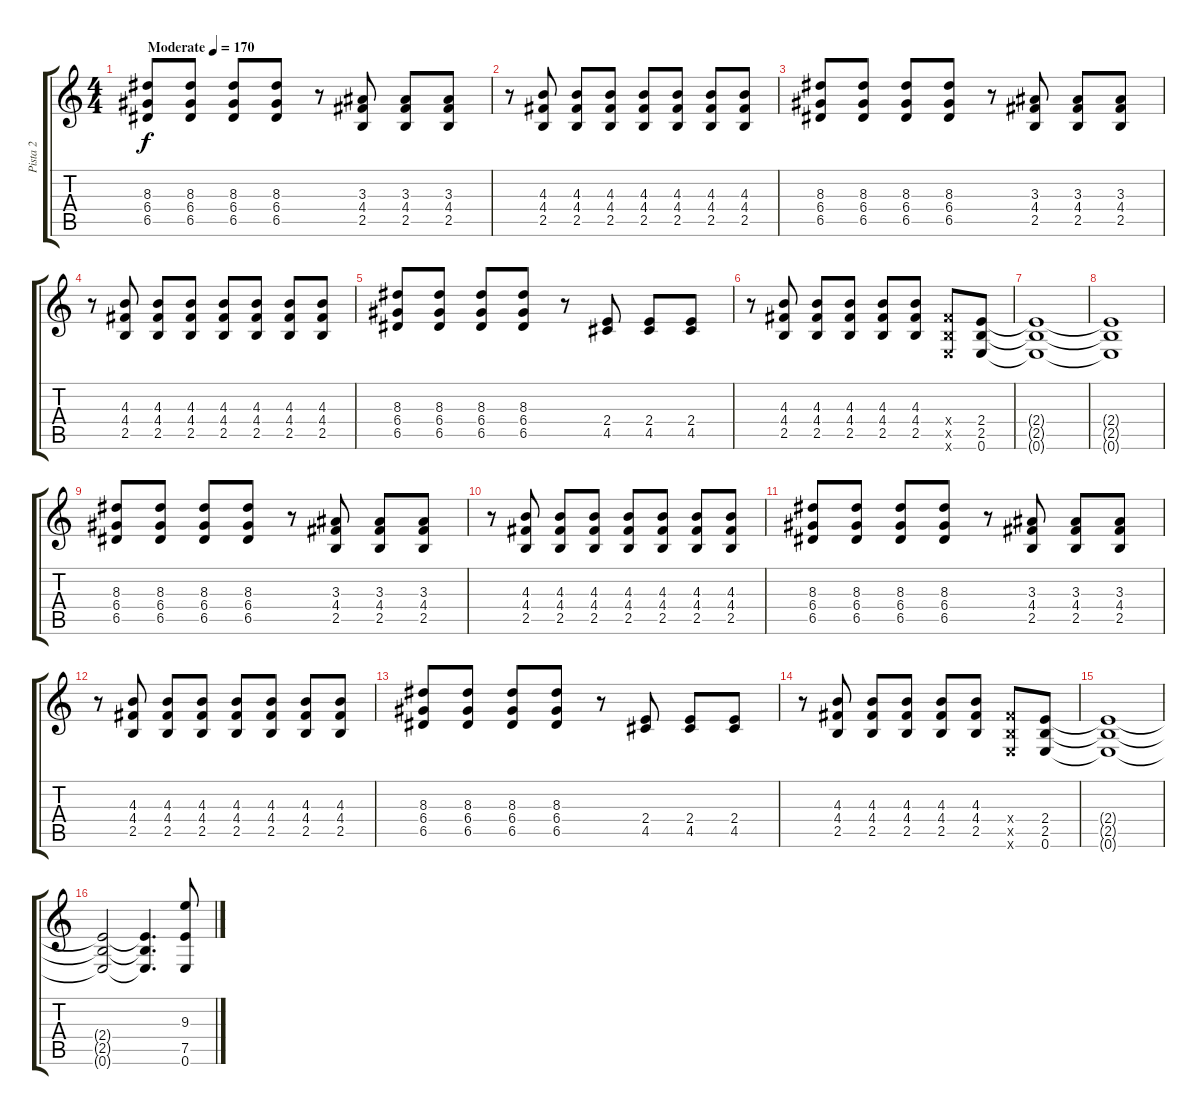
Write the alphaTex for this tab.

\track ("Pista 2" "Pista 2") {instrument distortionguitar}
\staff {score tabs}
\tuning (E4 B3 G3 D3 A2 E2) {hide}
\ts (4 4)
\tempo (170 "Moderate")
\clef g2
\ks c
(8.3 6.4 6.5).8{dy f instrument distortionguitar} (8.3 6.4 6.5).8 (8.3 6.4 6.5).8 (8.3 6.4 6.5).8 r.8 (3.3 4.4 2.5).8 (3.3 4.4 2.5).8 (3.3 4.4 2.5).8 |
r.8 (4.3 4.4 2.5).8 (4.3 4.4 2.5).8 (4.3 4.4 2.5).8 (4.3 4.4 2.5).8 (4.3 4.4 2.5).8 (4.3 4.4 2.5).8 (4.3 4.4 2.5).8 |
(8.3 6.4 6.5).8 (8.3 6.4 6.5).8 (8.3 6.4 6.5).8 (8.3 6.4 6.5).8 r.8 (3.3 4.4 2.5).8 (3.3 4.4 2.5).8 (3.3 4.4 2.5).8 |
r.8 (4.3 4.4 2.5).8 (4.3 4.4 2.5).8 (4.3 4.4 2.5).8 (4.3 4.4 2.5).8 (4.3 4.4 2.5).8 (4.3 4.4 2.5).8 (4.3 4.4 2.5).8 |
(8.3 6.4 6.5).8 (8.3 6.4 6.5).8 (8.3 6.4 6.5).8 (8.3 6.4 6.5).8 r.8 (2.4 4.5).8 (2.4 4.5).8 (2.4 4.5).8 |
r.8 (4.3 4.4 2.5).8 (4.3 4.4 2.5).8 (4.3 4.4 2.5).8 (4.3 4.4 2.5).8 (4.3 4.4 2.5).8 (4.4{x} 2.5{x} 0.6{x}).8 (2.4 2.5 0.6).8 |
(2.4{t} 2.5{t} 0.6{t}).1 |
(2.4{t} 2.5{t} 0.6{t}).1 |
(8.3 6.4 6.5).8 (8.3 6.4 6.5).8 (8.3 6.4 6.5).8 (8.3 6.4 6.5).8 r.8 (3.3 4.4 2.5).8 (3.3 4.4 2.5).8 (3.3 4.4 2.5).8 |
r.8 (4.3 4.4 2.5).8 (4.3 4.4 2.5).8 (4.3 4.4 2.5).8 (4.3 4.4 2.5).8 (4.3 4.4 2.5).8 (4.3 4.4 2.5).8 (4.3 4.4 2.5).8 |
(8.3 6.4 6.5).8 (8.3 6.4 6.5).8 (8.3 6.4 6.5).8 (8.3 6.4 6.5).8 r.8 (3.3 4.4 2.5).8 (3.3 4.4 2.5).8 (3.3 4.4 2.5).8 |
r.8 (4.3 4.4 2.5).8 (4.3 4.4 2.5).8 (4.3 4.4 2.5).8 (4.3 4.4 2.5).8 (4.3 4.4 2.5).8 (4.3 4.4 2.5).8 (4.3 4.4 2.5).8 |
(8.3 6.4 6.5).8 (8.3 6.4 6.5).8 (8.3 6.4 6.5).8 (8.3 6.4 6.5).8 r.8 (2.4 4.5).8 (2.4 4.5).8 (2.4 4.5).8 |
r.8 (4.3 4.4 2.5).8 (4.3 4.4 2.5).8 (4.3 4.4 2.5).8 (4.3 4.4 2.5).8 (4.3 4.4 2.5).8 (4.4{x} 2.5{x} 0.6{x}).8 (2.4 2.5 0.6).8 |
(2.4{t} 2.5{t} 0.6{t}).1 |
(2.4{t} 2.5{t} 0.6{t}).2 (2.4{t} 2.5{t} 0.6{t}).4{d} (9.3 7.5 0.6).8
